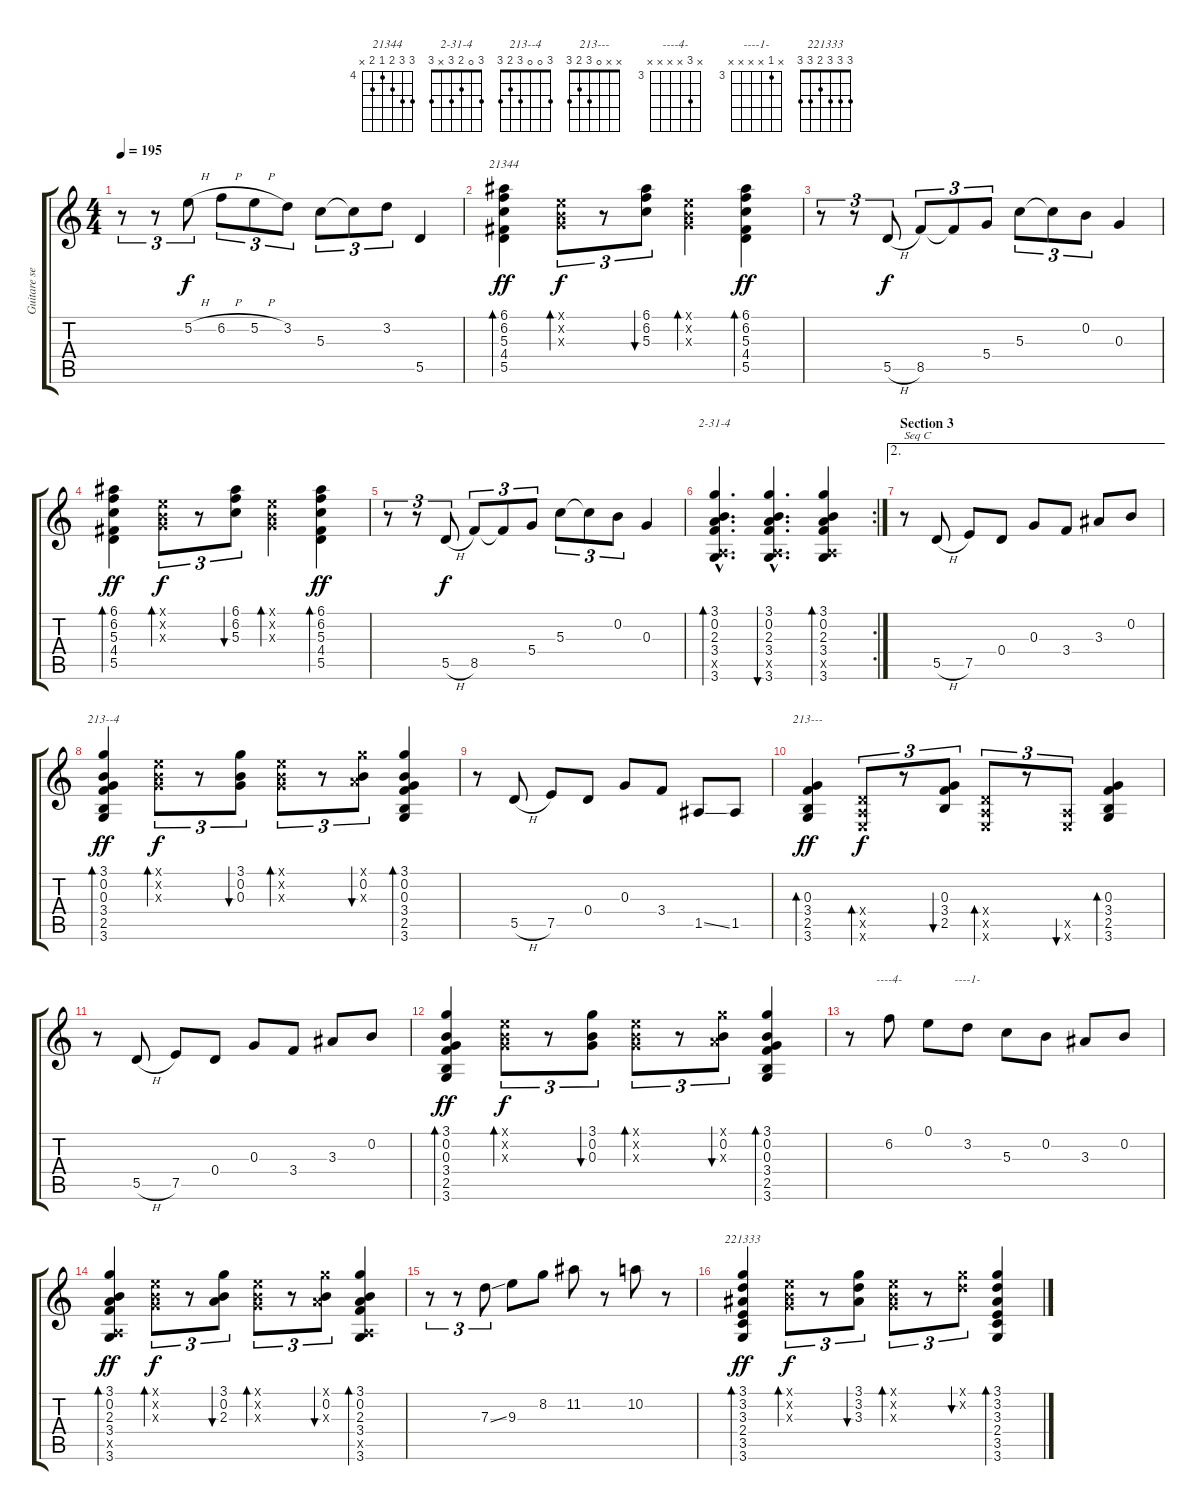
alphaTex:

\track ("Guitare septembre 2001" "Guitare se") {instrument acousticguitarnylon}
\staff {score tabs}
\tuning (E4 B3 G3 D3 A2 E2) {hide}
\chord ("21344" 6 6 5 4 5 x) {firstfret 4}
\chord ("2-31-4" 3 0 2 3 x 3)
\chord ("213--4" 3 0 0 3 2 3)
\chord ("213---" x x 0 3 2 3)
\chord ("----4-" x 5 x x x x) {firstfret 3}
\chord ("----1-" x 3 x x x x) {firstfret 3}
\chord ("221333" 3 3 3 2 3 3)
\ts (4 4)
\tempo 195
\clef g2
\ks c
r.8{tu (3 2) dy f} r.8{tu (3 2)} 5.2{h}.8{tu (3 2)} 6.2{h}.8{tu (3 2)} 5.2{h}.8{tu (3 2)} 3.2.8{tu (3 2)} 5.3.8{tu (3 2)} 5.3{t}.8{tu (3 2)} 3.2.8{tu (3 2)} 5.5.4 |
(6.1 6.2 5.3 4.4 5.5).4{bd 30 ch "21344" dy ff} (0.1{x} 0.2{x} 0.3{x}).8{tu (3 2) bd 30 dy f} r.8{tu (3 2)} (6.1 6.2 5.3).8{tu (3 2) bu 30} (0.1{x} 0.2{x} 0.3{x}).4{bd 30} (6.1 6.2 5.3 4.4 5.5).4{bd 30 dy ff} |
r.8{tu (3 2)} r.8{tu (3 2)} 5.5{h}.8{tu (3 2) dy f} 8.5.8{tu (3 2)} 8.5{t}.8{tu (3 2)} 5.4.8{tu (3 2)} 5.3.8{tu (3 2)} 5.3{t}.8{tu (3 2)} 0.2.8{tu (3 2)} 0.3.4 |
(6.1 6.2 5.3 4.4 5.5).4{bd 30 dy ff} (0.1{x} 0.2{x} 0.3{x}).8{tu (3 2) bd 30 dy f} r.8{tu (3 2)} (6.1 6.2 5.3).8{tu (3 2) bu 30} (0.1{x} 0.2{x} 0.3{x}).4{bd 30} (6.1 6.2 5.3 4.4 5.5).4{bd 30 dy ff} |
r.8{tu (3 2)} r.8{tu (3 2)} 5.5{h}.8{tu (3 2) dy f} 8.5.8{tu (3 2)} 8.5{t}.8{tu (3 2)} 5.4.8{tu (3 2)} 5.3.8{tu (3 2)} 5.3{t}.8{tu (3 2)} 0.2.8{tu (3 2)} 0.3.4 |
\rc 2
(3.1{hac} 0.2{hac} 2.3{hac} 3.4{hac} 0.5{hac x} 3.6{hac}).4{d bd 30 ch "2-31-4"} (3.1{hac} 0.2{hac} 2.3{hac} 3.4{hac} 0.5{hac x} 3.6{hac}).4{d bu 30} (3.1 0.2 2.3 3.4 0.5{x} 3.6).4{bd 30} |
\ae 2
\section ("" "Section 3")
r.8{txt "Seq C"} 5.5{h}.8 7.5.8 0.4.8 0.3.8 3.4.8 3.3.8 0.2.8 |
(3.1 0.2 0.3 3.4 2.5 3.6).4{bd 30 ch "213--4" dy ff} (0.1{x} 0.2{x} 0.3{x}).8{tu (3 2) bd 30 dy f} r.8{tu (3 2)} (3.1 0.2 0.3).8{tu (3 2) bu 30} (0.1{x} 0.2{x} 0.3{x}).8{tu (3 2) bd 30} r.8{tu (3 2)} (3.1{x} 0.2 2.3{x}).8{tu (3 2) bu 30} (3.1 0.2 0.3 3.4 2.5 3.6).4{bd 30} |
r.8 5.5{h}.8 7.5.8 0.4.8 0.3.8 3.4.8 1.5{ss}.8 1.5.8 |
(0.3 3.4 2.5 3.6).4{bd 30 ch "213---" dy ff} (0.4{x} 0.5{x} 0.6{x}).8{tu (3 2) bd 30 dy f} r.8{tu (3 2)} (0.3 3.4 2.5).8{tu (3 2) bu 30} (0.4{x} 0.5{x} 0.6{x}).8{tu (3 2) bd 30} r.8{tu (3 2)} (0.5{x} 0.6{x}).8{tu (3 2) bu 30} (0.3 3.4 2.5 3.6).4{bd 30} |
r.8 5.5{h}.8 7.5.8 0.4.8 0.3.8 3.4.8 3.3.8 0.2.8 |
(3.1 0.2 0.3 3.4 2.5 3.6).4{bd 30 dy ff} (0.1{x} 0.2{x} 0.3{x}).8{tu (3 2) bd 30 dy f} r.8{tu (3 2)} (3.1 0.2 0.3).8{tu (3 2) bu 30} (0.1{x} 0.2{x} 0.3{x}).8{tu (3 2) bd 30} r.8{tu (3 2)} (3.1{x} 0.2 2.3{x}).8{tu (3 2) bu 30} (3.1 0.2 0.3 3.4 2.5 3.6).4{bd 30} |
r.8 6.2.8{ch "----4-"} 0.1.8 3.2.8{ch "----1-"} 5.3.8 0.2.8 3.3.8 0.2.8 |
(3.1 0.2 2.3 3.4 0.5{x} 3.6).4{bd 30 dy ff} (0.1{x} 0.2{x} 0.3{x}).8{tu (3 2) bd 30 dy f} r.8{tu (3 2)} (3.1 0.2 2.3).8{tu (3 2) bu 30} (0.1{x} 0.2{x} 0.3{x}).8{tu (3 2) bd 30} r.8{tu (3 2)} (3.1{x} 0.2 2.3{x}).8{tu (3 2) bu 30} (3.1 0.2 2.3 3.4 0.5{x} 3.6).4{bd 30} |
r.8{tu (3 2)} r.8{tu (3 2)} 7.3{ss}.8{tu (3 2)} 9.3.8 8.2.8 11.2.8 r.8 10.2.8 r.8 |
(3.1 3.2 3.3 2.4 3.5 3.6).4{bd 30 ch "221333" dy ff} (0.1{x} 0.2{x} 0.3{x}).8{tu (3 2) bd 30 dy f} r.8{tu (3 2)} (3.1 3.2 3.3).8{tu (3 2) bu 30} (0.1{x} 0.2{x} 0.3{x}).8{tu (3 2) bd 30} r.8{tu (3 2)} (3.1{x} 3.2{x}).8{tu (3 2) bu 30} (3.1 3.2 3.3 2.4 3.5 3.6).4{bd 30}
